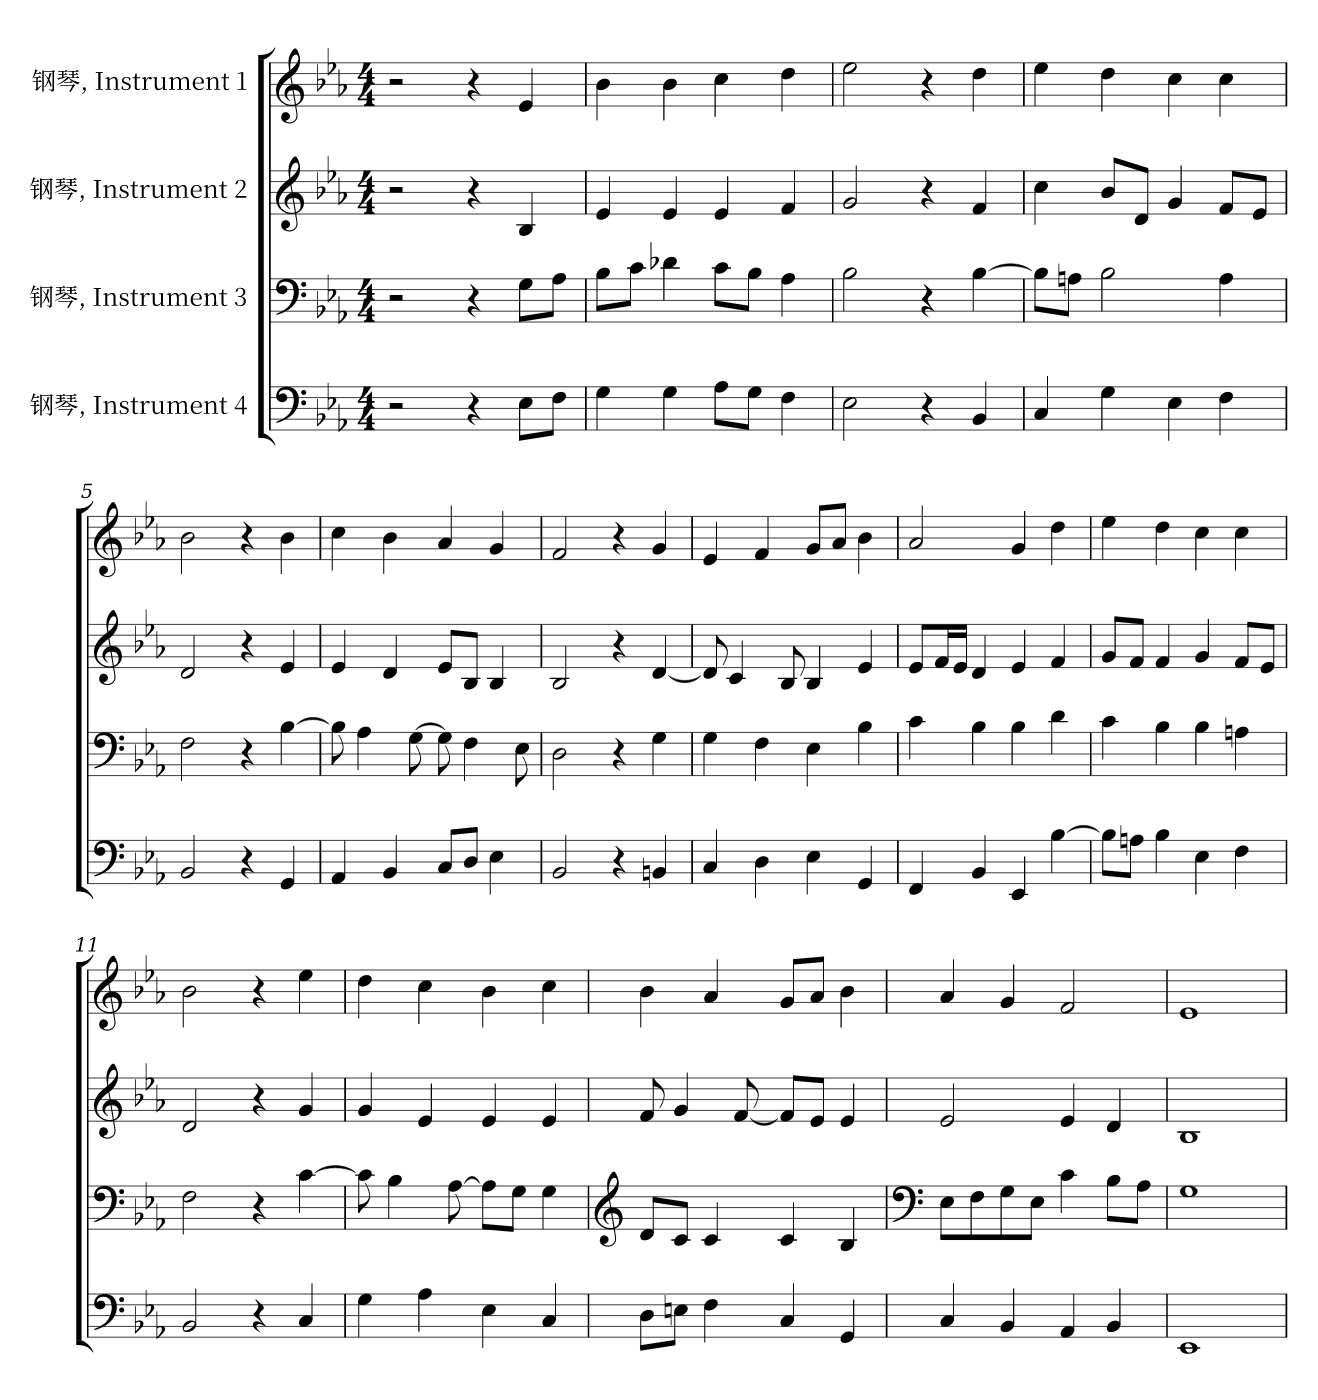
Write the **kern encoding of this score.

**kern	**kern	**kern	**kern
*part4	*part3	*part2	*part1
*staff4	*staff3	*staff2	*staff1
*I"钢琴, Instrument 4	*I"钢琴, Instrument 3	*I"钢琴, Instrument 2	*I"钢琴, Instrument 1
*clefF4	*clefF4	*clefG2	*clefG2
*k[b-e-a-]	*k[b-e-a-]	*k[b-e-a-]	*k[b-e-a-]
*M4/4	*M4/4	*M4/4	*M4/4
*MM96	*MM96	*MM96	*MM96
=1	=1	=1	=1
2r	2r	2r	2r
4r	4r	4r	4r
8E-\L	8G\L	4B-/	4e-/
8F\J	8A-\J	.	.
=2	=2	=2	=2
4G\	8B-\L	4e-/	4b-\
.	8c\J	.	.
4G\	4d-X\	4e-/	4b-\
8A-\L	8c\L	4e-/	4cc\
8G\J	8B-\J	.	.
4F\	4A-\	4f/	4dd\
=3	=3	=3	=3
2E-\	2B-\	2g/	2ee-\
4r	4r	4r	4r
4BB-/	[4B-\	4f/	4dd\
=4	=4	=4	=4
4C/	8B-\L]	4cc\	4ee-\
.	8An\J	.	.
4G\	2B-\	8b-/L	4dd\
.	.	8d/J	.
4E-\	.	4g/	4cc\
4F\	4A\	8f/L	4cc\
.	.	8e-/J	.
=5	=5	=5	=5
2BB-/	2F\	2d/	2b-\
4r	4r	4r	4r
4GG/	[4B-\	4e-/	4b-\
!!LO:LB:g=z
=6	=6	=6	=6
4AA-/	8B-\]	4e-/	4cc\
.	4A-\	.	.
4BB-/	.	4d/	4b-\
.	[8G\	.	.
8C/L	8G\]	8e-/L	4a-/
8D/J	4F\	8B-/J	.
4E-\	.	4B-/	4g/
.	8E-\	.	.
=7	=7	=7	=7
2BB-/	2D\	2B-/	2f/
4r	4r	4r	4r
4BBn/	4G\	[4d/	4g/
=8	=8	=8	=8
4C/	4G\	8d/]	4e-/
.	.	4c/	.
4D\	4F\	.	4f/
.	.	8B-/	.
4E-\	4E-\	4B-/	8g/L
.	.	.	8a-/J
4GG/	4B-\	4e-/	4b-\
=9	=9	=9	=9
4FF/	4c\	8e-/L	2a-/
.	.	16f/L	.
.	.	16e-/JJ	.
4BB-/	4B-\	4d/	.
4EE-/	4B-\	4e-/	4g/
[4B-\	4d\	4f/	4dd\
=10	=10	=10	=10
8B-\L]	4c\	8g/L	4ee-\
8An\J	.	8f/J	.
4B-\	4B-\	4f/	4dd\
4E-\	4B-\	4g/	4cc\
4F\	4An\	8f/L	4cc\
.	.	8e-/J	.
=11	=11	=11	=11
2BB-/	2F\	2d/	2b-\
4r	4r	4r	4r
4C/	[4c\	4g/	4ee-\
!!LO:LB:g=z
=12	=12	=12	=12
4G\	8c\]	4g/	4dd\
.	4B-\	.	.
4A-\	.	4e-/	4cc\
.	[8A-\	.	.
4E-\	8A-\L]	4e-/	4b-\
.	8G\J	.	.
4C/	4G\	4e-/	4cc\
=13	=13	=13	=13
*	*clefG2	*	*
8D\L	8d/L	8f/	4b-\
8En\J	8c/J	4g/	.
4F\	4c/	.	4a-/
.	.	[8f/	.
4C/	4c/	8f/L]	8g/L
.	.	8e-/J	8a-/J
4GG/	4B-/	4e-/	4b-\
=14	=14	=14	=14
*	*clefF4	*	*
4C/	8E-\L	2e-/	4a-/
.	8F\	.	.
4BB-/	8G\	.	4g/
.	8E-\J	.	.
4AA-/	4c\	4e-/	2f/
4BB-/	8B-\L	4d/	.
.	8A-\J	.	.
=15	=15	=15	=15
1EE-	1G	1B-	1e-
=	=	=	=
*-	*-	*-	*-
